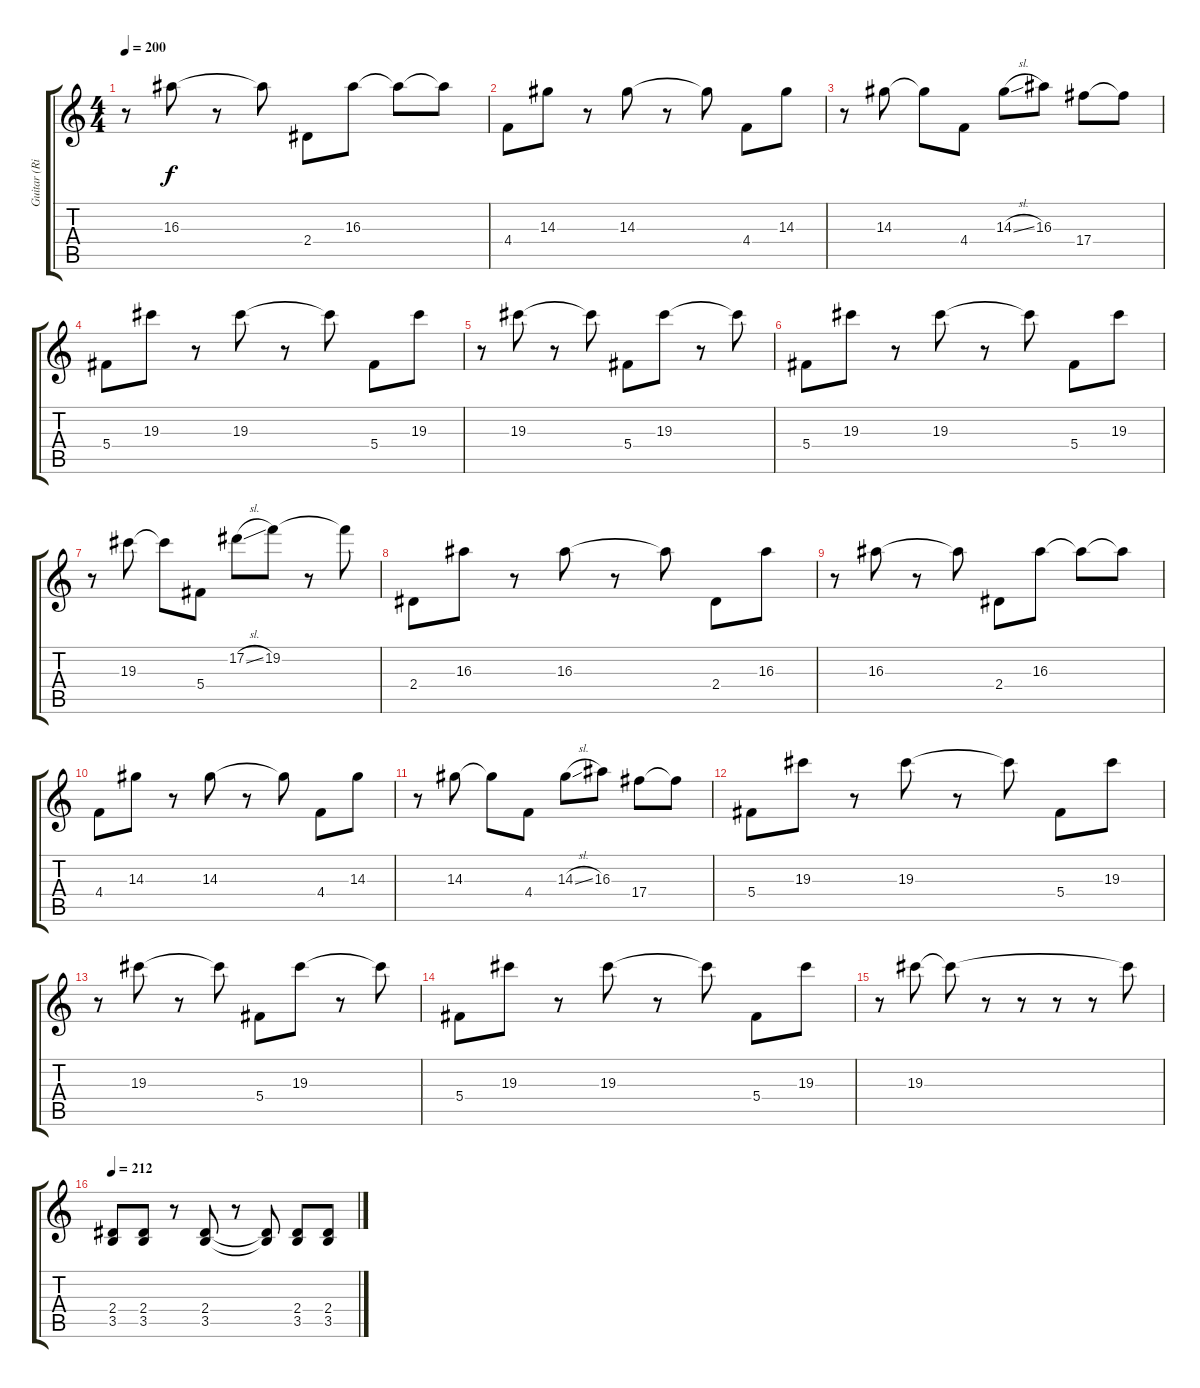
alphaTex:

\track ("Guitar (Ric)" "Guitar (Ri") {instrument distortionguitar}
\staff {score tabs}
\tuning (Eb4 Bb3 Gb3 Db3 Ab2 Db2) {hide}
\ts (4 4)
\tempo 200
\clef g2
\ks c
r.8{dy f} 16.3.8 r.8 16.3{t}.8 2.4.8 16.3.8 16.3{t}.8 16.3{t}.8 |
4.4.8 14.3.8 r.8 14.3.8 r.8 14.3{t}.8 4.4.8 14.3.8 |
r.8 14.3.8 14.3{t}.8 4.4.8 14.3{sl}.8 16.3.8 17.4.8 17.4{t}.8 |
5.4.8 19.3.8 r.8 19.3.8 r.8 19.3{t}.8 5.4.8 19.3.8 |
r.8 19.3.8 r.8 19.3{t}.8 5.4.8 19.3.8 r.8 19.3{t}.8 |
5.4.8 19.3.8 r.8 19.3.8 r.8 19.3{t}.8 5.4.8 19.3.8 |
r.8 19.3.8 19.3{t}.8 5.4.8 17.2{sl}.8 19.2.8 r.8 19.2{t}.8 |
2.4.8 16.3.8 r.8 16.3.8 r.8 16.3{t}.8 2.4.8 16.3.8 |
r.8 16.3.8 r.8 16.3{t}.8 2.4.8 16.3.8 16.3{t}.8 16.3{t}.8 |
4.4.8 14.3.8 r.8 14.3.8 r.8 14.3{t}.8 4.4.8 14.3.8 |
r.8 14.3.8 14.3{t}.8 4.4.8 14.3{sl}.8 16.3.8 17.4.8 17.4{t}.8 |
5.4.8 19.3.8 r.8 19.3.8 r.8 19.3{t}.8 5.4.8 19.3.8 |
r.8 19.3.8 r.8 19.3{t}.8 5.4.8 19.3.8 r.8 19.3{t}.8 |
5.4.8 19.3.8 r.8 19.3.8 r.8 19.3{t}.8 5.4.8 19.3.8 |
r.8 19.3.8 19.3{t}.8 r.8 r.8 r.8 r.8 19.3{t}.8 |
\tempo 212
(2.4 3.5).8 (2.4 3.5).8 r.8 (2.4 3.5).8 r.8 (2.4{t} 3.5{t}).8 (2.4 3.5).8 (2.4 3.5).8
